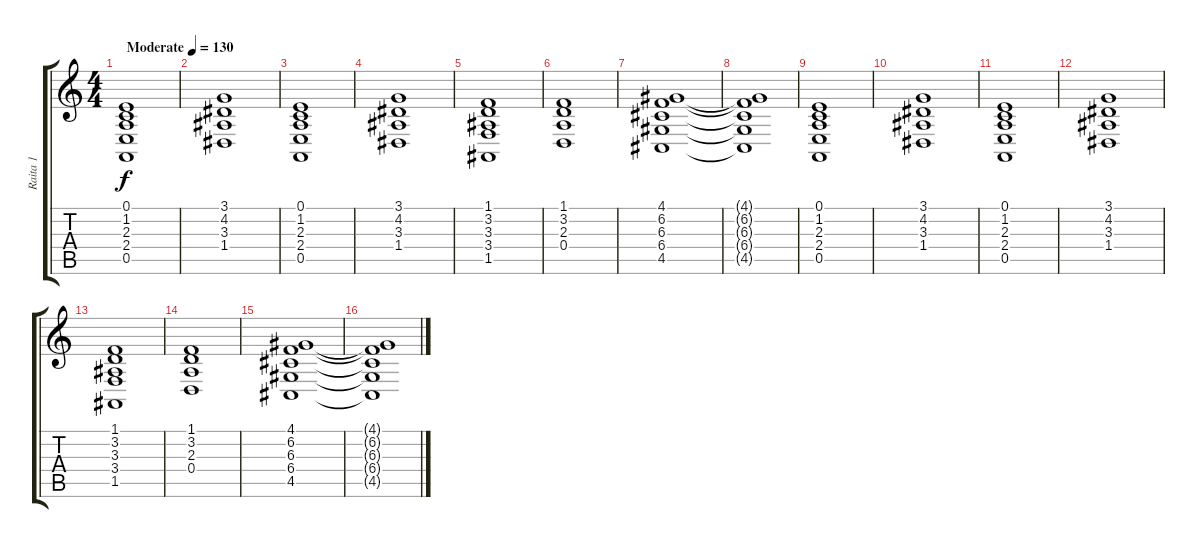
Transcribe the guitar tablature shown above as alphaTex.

\track ("Raita 1" "Raita 1") {instrument stringensemble1}
\staff {score tabs}
\tuning (E4 B3 G3 D3 A2 E2) {hide}
\ts (4 4)
\tempo (130 "Moderate")
\clef g2
\ks c
(0.1 1.2 2.3 2.4 0.5).1{dy f instrument stringensemble1} |
(3.1 4.2 3.3 1.4).1 |
(0.1 1.2 2.3 2.4 0.5).1 |
(3.1 4.2 3.3 1.4).1 |
(1.1 3.2 3.3 3.4 1.5).1 |
(1.1 3.2 2.3 0.4).1 |
(4.1 6.2 6.3 6.4 4.5).1 |
(4.1{t} 6.2{t} 6.3{t} 6.4{t} 4.5{t}).1 |
(0.1 1.2 2.3 2.4 0.5).1 |
(3.1 4.2 3.3 1.4).1 |
(0.1 1.2 2.3 2.4 0.5).1 |
(3.1 4.2 3.3 1.4).1 |
(1.1 3.2 3.3 3.4 1.5).1 |
(1.1 3.2 2.3 0.4).1 |
(4.1 6.2 6.3 6.4 4.5).1 |
(4.1{t} 6.2{t} 6.3{t} 6.4{t} 4.5{t}).1
